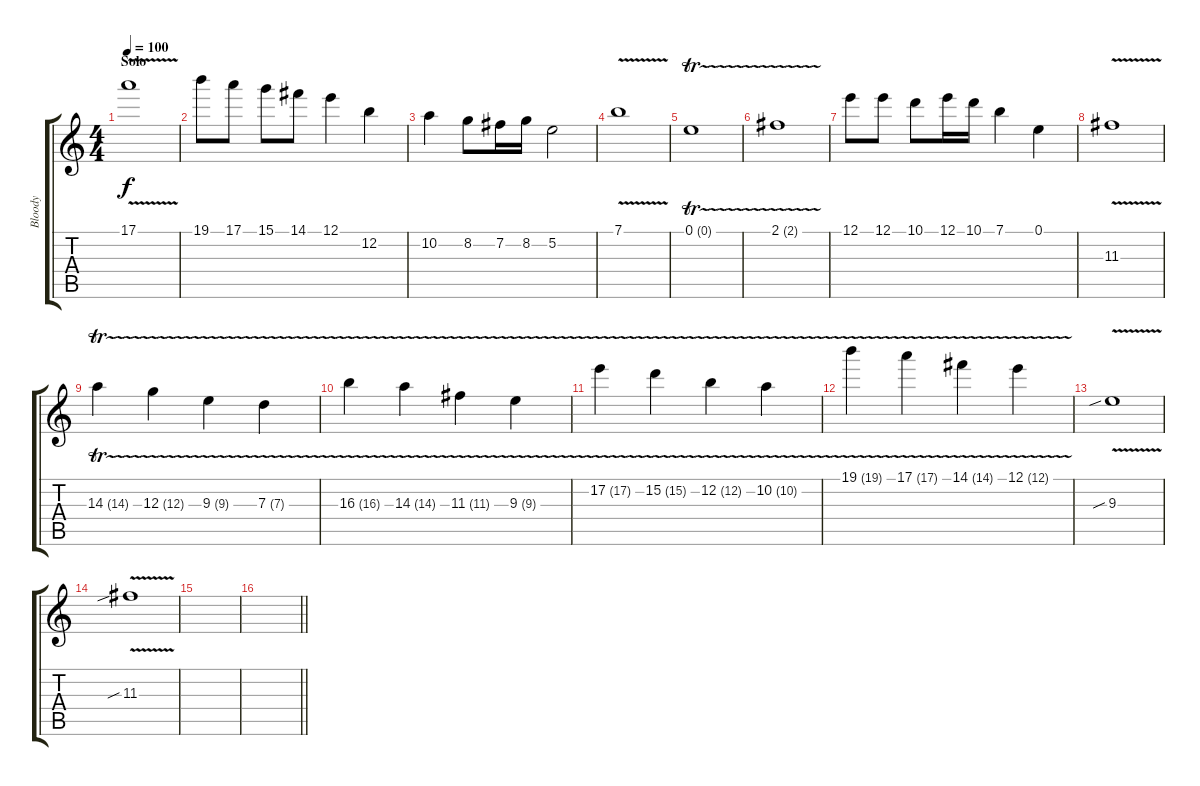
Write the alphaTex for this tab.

\track ("Bloody" "Bloody") {instrument overdrivenguitar}
\staff {score tabs}
\tuning (E4 B3 G3 D3 A2 E2) {hide}
\ts (4 4)
\section ("" "Solo")
\tempo 100
\clef g2
\ks c
17.1{v}.1{dy f} |
19.1.8 17.1.8 15.1.8 14.1.8 12.1.4 12.2.4 |
10.2.4 8.2.8 7.2.16 8.2.16 5.2.2 |
7.1{v}.1 |
0.1{tr (0 32)}.1 |
2.1{tr (2 32)}.1 |
12.1.8 12.1.8 10.1.8 12.1.16 10.1.16 7.1.4 0.1.4 |
11.3{v}.1 |
14.3{tr (14 32)}.4 12.3{tr (12 32)}.4 9.3{tr (9 32)}.4 7.3{tr (7 32)}.4 |
16.3{tr (16 32)}.4 14.3{tr (14 32)}.4 11.3{tr (11 32)}.4 9.3{tr (9 32)}.4 |
17.2{tr (17 32)}.4 15.2{tr (15 32)}.4 12.2{tr (12 32)}.4 10.2{tr (10 32)}.4 |
19.1{tr (19 32)}.4 17.1{tr (17 32)}.4 14.1{tr (14 32)}.4 12.1{tr (12 32)}.4 |
9.3{v sib}.1 |
11.3{v sib}.1 |
|
\barLineRight lightlight
